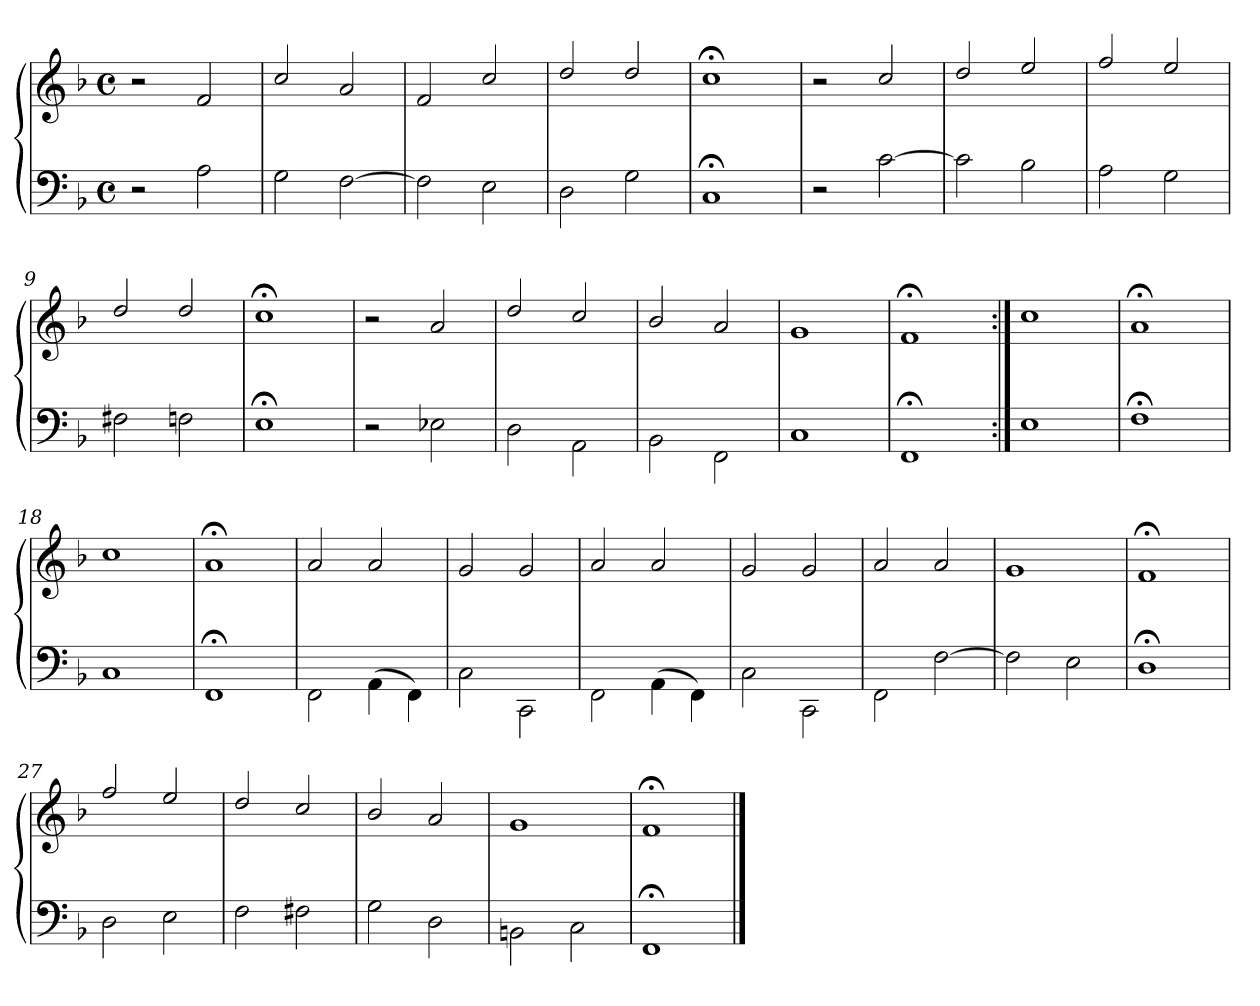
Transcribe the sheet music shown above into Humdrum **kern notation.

**kern	**kern
*part1	*part1
*staff2	*staff1
*clefF4	*clefG2
*k[b-]	*k[b-]
*M4/4	*M4/4
*met(c)	*met(c)
=1	=1
2r	2r
2A\	2f/
=2	=2
2G\	2cc/
[2F\	2a/
=3	=3
2F\]	2f/
2E\	2cc/
=4	=4
2D\	2dd/
2G\	2dd/
=5	=5
1C;\	1cc;</
=6	=6
2r	2r
[2c\	2cc/
=7	=7
2c\]	2dd/
2B-\	2ee/
=8	=8
2A\	2ff/
2G\	2ee/
=9	=9
2F#X\	2dd/
2Fn\	2dd/
=10	=10
1E;\	1cc;</
!!LO:LB:g=z
=11	=11
2r	2r
2E-X\	2a/
=12	=12
2D\	2dd/
2AA\	2cc/
=13	=13
2BB-\	2b-/
2FF\	2a/
=14	=14
1C\	1g/
=15	=15
1FF;\	1f;</
=16:|!	=16:|!
1E\	1cc/
=17	=17
1F;\	1a;</
=18	=18
1C\	1cc/
=19	=19
1FF;\	1a;</
!!LO:LB:g=z
=20	=20
2FF\	2a/
(4AA\	2a/
4FF\)	.
=21	=21
2C\	2g/
2CC\	2g/
=22	=22
2FF\	2a/
(4AA\	2a/
4FF\)	.
=23	=23
2C\	2g/
2CC\	2g/
=24	=24
2FF\	2a/
[2F\	2a/
=25	=25
2F\]	1g/
2E\	.
=26	=26
1D;\	1f;</
!!LO:LB:g=z
=27	=27
2D\	2ff/
2E\	2ee/
=28	=28
2F\	2dd/
2F#X\	2cc/
=29	=29
2G\	2b-/
2D\	2a/
=30	=30
2BBn\	1g/
2C\	.
=31	=31
1FF;\	1f;</
==	==
*-	*-
